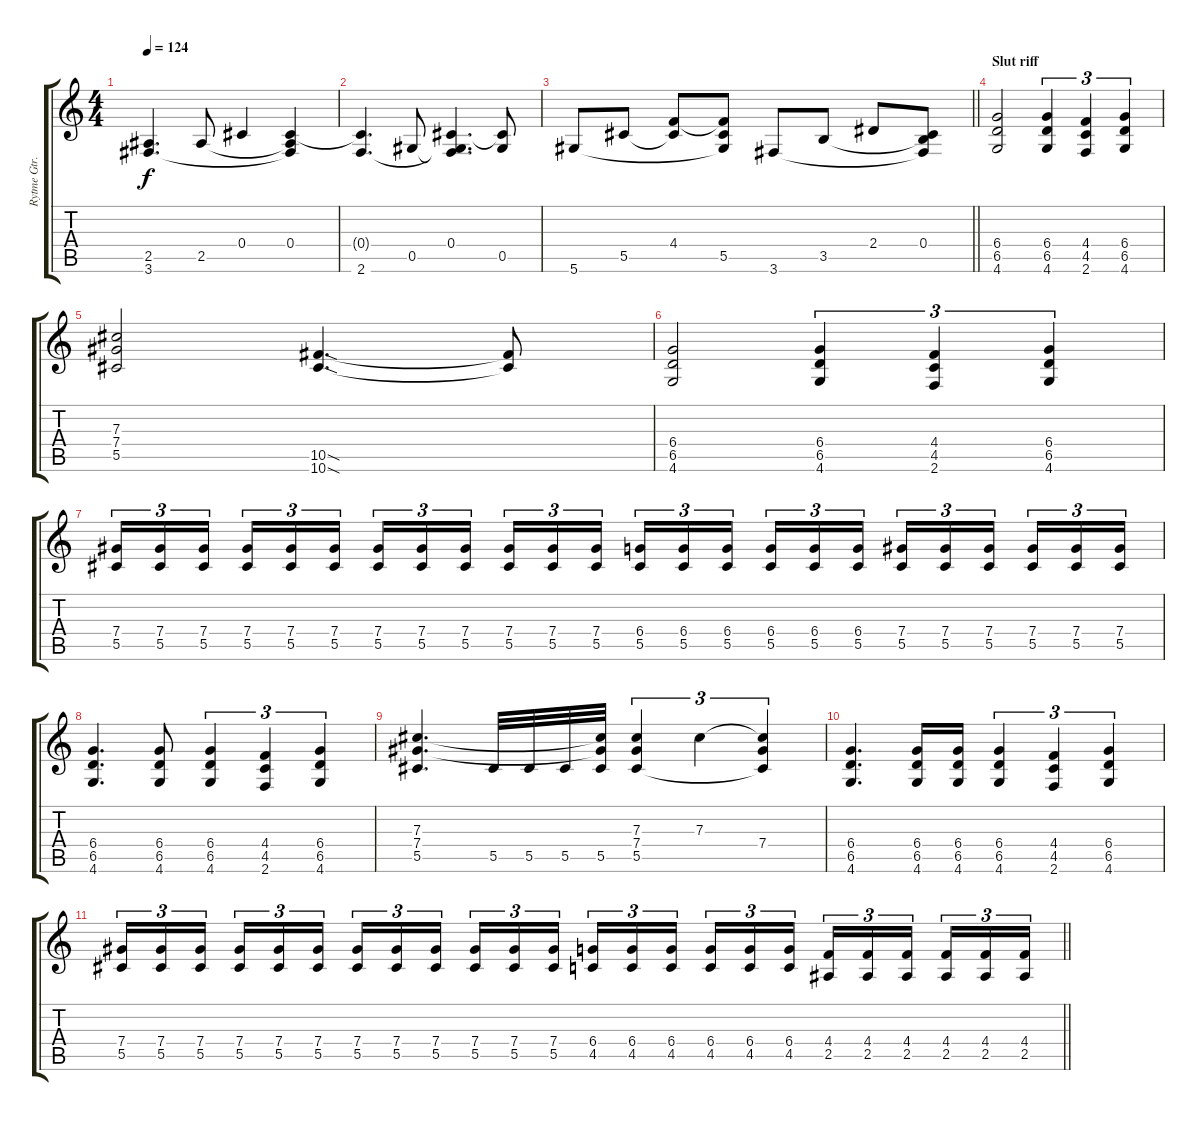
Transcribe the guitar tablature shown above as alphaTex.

\track ("Rytme Gtr. 1" "Rytme Gtr.") {instrument distortionguitar}
\staff {score tabs}
\tuning (Eb4 Bb3 Gb3 Db3 Ab2 Eb2) {hide}
\ts (4 4)
\tempo 124
\clef g2
\ks c
(2.5{t} 3.6).4{d dy f} 2.5.8 0.4.4 (0.4 2.5{t} 3.6{t}).4 |
(0.4{t} 2.6).4{d} 0.5.8 (0.4 0.5{t} 2.6{t}).4{d} (0.4{t} 0.5).8 |
\barLineRight lightlight
5.6.8 5.5.8 (4.4 5.5{t}).8 (4.4{t} 5.5 5.6{t}).8 3.6.8 3.5.8 2.4.8 (0.4 3.5{t} 3.6{t}).8 |
\section ("" "Slut riff")
(6.4 6.5 4.6).2 (6.4 6.5 4.6).4{tu (3 2)} (4.4 4.5 2.6).4{tu (3 2)} (6.4 6.5 4.6).4{tu (3 2)} |
(7.3 7.4 5.5).2 (10.5{sod} 10.6{sod}).4{d} (10.5{t} 10.6{t}).8 |
(6.4 6.5 4.6).2 (6.4 6.5 4.6).4{tu (3 2)} (4.4 4.5 2.6).4{tu (3 2)} (6.4 6.5 4.6).4{tu (3 2)} |
(7.4 5.5).16{tu (3 2)} (7.4 5.5).16{tu (3 2)} (7.4 5.5).16{tu (3 2) beam splitsecondary} (7.4 5.5).16{tu (3 2)} (7.4 5.5).16{tu (3 2)} (7.4 5.5).16{tu (3 2)} (7.4 5.5).16{tu (3 2)} (7.4 5.5).16{tu (3 2)} (7.4 5.5).16{tu (3 2) beam splitsecondary} (7.4 5.5).16{tu (3 2)} (7.4 5.5).16{tu (3 2)} (7.4 5.5).16{tu (3 2)} (6.4 5.5).16{tu (3 2)} (6.4 5.5).16{tu (3 2)} (6.4 5.5).16{tu (3 2) beam splitsecondary} (6.4 5.5).16{tu (3 2)} (6.4 5.5).16{tu (3 2)} (6.4 5.5).16{tu (3 2)} (7.4 5.5).16{tu (3 2)} (7.4 5.5).16{tu (3 2)} (7.4 5.5).16{tu (3 2) beam splitsecondary} (7.4 5.5).16{tu (3 2)} (7.4 5.5).16{tu (3 2)} (7.4 5.5).16{tu (3 2)} |
(6.4 6.5 4.6).4{d} (6.4 6.5 4.6).8 (6.4 6.5 4.6).4{tu (3 2)} (4.4 4.5 2.6).4{tu (3 2)} (6.4 6.5 4.6).4{tu (3 2)} |
(7.3 7.4 5.5).4{d} 5.5.32 5.5.32 5.5.32 (7.3{t} 7.4{t} 5.5).32 (7.3 7.4 5.5).4{tu (3 2)} 7.3.4{tu (3 2)} (7.3{t} 7.4 5.5{t}).4{tu (3 2)} |
(6.4 6.5 4.6).4{d} (6.4 6.5 4.6).16 (6.4 6.5 4.6).16 (6.4 6.5 4.6).4{tu (3 2)} (4.4 4.5 2.6).4{tu (3 2)} (6.4 6.5 4.6).4{tu (3 2)} |
\barLineRight lightlight
(7.4 5.5).16{tu (3 2)} (7.4 5.5).16{tu (3 2)} (7.4 5.5).16{tu (3 2) beam splitsecondary} (7.4 5.5).16{tu (3 2)} (7.4 5.5).16{tu (3 2)} (7.4 5.5).16{tu (3 2)} (7.4 5.5).16{tu (3 2)} (7.4 5.5).16{tu (3 2)} (7.4 5.5).16{tu (3 2) beam splitsecondary} (7.4 5.5).16{tu (3 2)} (7.4 5.5).16{tu (3 2)} (7.4 5.5).16{tu (3 2)} (6.4 4.5).16{tu (3 2)} (6.4 4.5).16{tu (3 2)} (6.4 4.5).16{tu (3 2) beam splitsecondary} (6.4 4.5).16{tu (3 2)} (6.4 4.5).16{tu (3 2)} (6.4 4.5).16{tu (3 2)} (4.4 2.5).16{tu (3 2)} (4.4 2.5).16{tu (3 2)} (4.4 2.5).16{tu (3 2) beam splitsecondary} (4.4 2.5).16{tu (3 2)} (4.4 2.5).16{tu (3 2)} (4.4 2.5).16{tu (3 2)}
